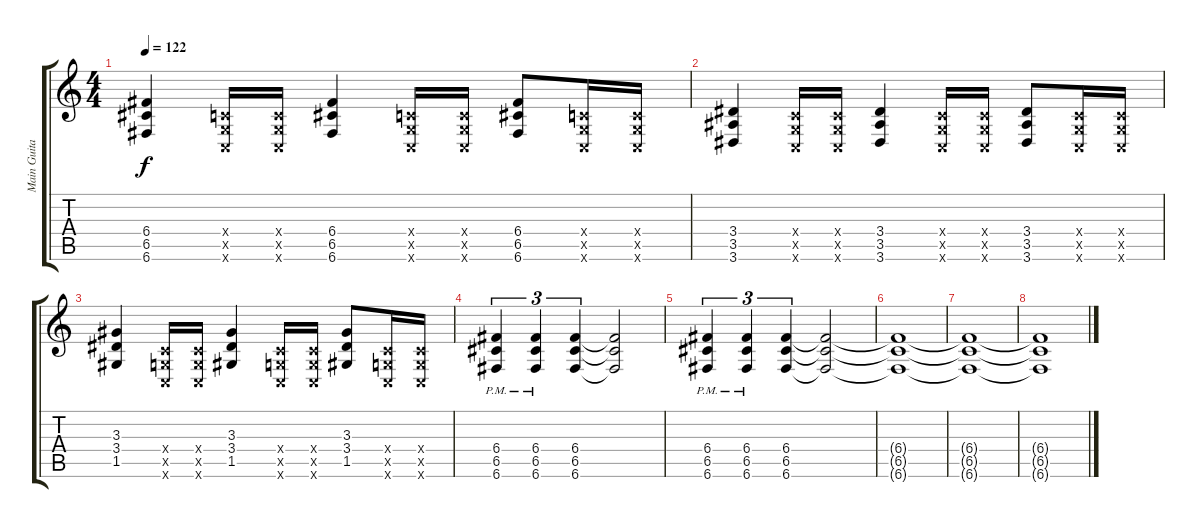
\track ("Main Guitar" "Main Guita") {instrument distortionguitar}
\staff {score tabs}
\tuning (D4 A3 F3 C3 G2 C2) {hide}
\ts (4 4)
\tempo 122
\clef g2
\ks c
(6.4 6.5 6.6).4{dy f} (0.4{x} 0.5{x} 0.6{x}).16 (0.4{x} 0.5{x} 0.6{x}).16 (6.4 6.5 6.6).4 (0.4{x} 0.5{x} 0.6{x}).16 (0.4{x} 0.5{x} 0.6{x}).16 (6.4 6.5 6.6).8 (0.4{x} 0.5{x} 0.6{x}).16 (0.4{x} 0.5{x} 0.6{x}).16 |
(3.4 3.5 3.6).4 (0.4{x} 0.5{x} 0.6{x}).16 (0.4{x} 0.5{x} 0.6{x}).16 (3.4 3.5 3.6).4 (0.4{x} 0.5{x} 0.6{x}).16 (0.4{x} 0.5{x} 0.6{x}).16 (3.4 3.5 3.6).8 (0.4{x} 0.5{x} 0.6{x}).16 (0.4{x} 0.5{x} 0.6{x}).16 |
(3.3 3.4 1.5).4 (0.4{x} 0.5{x} 0.6{x}).16 (0.4{x} 0.5{x} 0.6{x}).16 (3.3 3.4 1.5).4 (0.4{x} 0.5{x} 0.6{x}).16 (0.4{x} 0.5{x} 0.6{x}).16 (3.3 3.4 1.5).8 (0.4{x} 0.5{x} 0.6{x}).16 (0.4{x} 0.5{x} 0.6{x}).16 |
(6.4{pm} 6.5{pm} 6.6{pm}).4{tu (3 2)} (6.4{pm} 6.5 6.6).4{tu (3 2)} (6.4 6.5 6.6).4{tu (3 2)} (6.4{t} 6.5{t} 6.6{t}).2 |
(6.4 6.5 6.6{pm}).4{tu (3 2)} (6.4 6.5 6.6{pm}).4{tu (3 2)} (6.4 6.5 6.6).4{tu (3 2) volume 0} (6.4{t} 6.5{t} 6.6{t}).2 |
(6.4{t} 6.5{t} 6.6{t}).1 |
(6.4{t} 6.5{t} 6.6{t}).1 |
(6.4{t} 6.5{t} 6.6{t}).1
